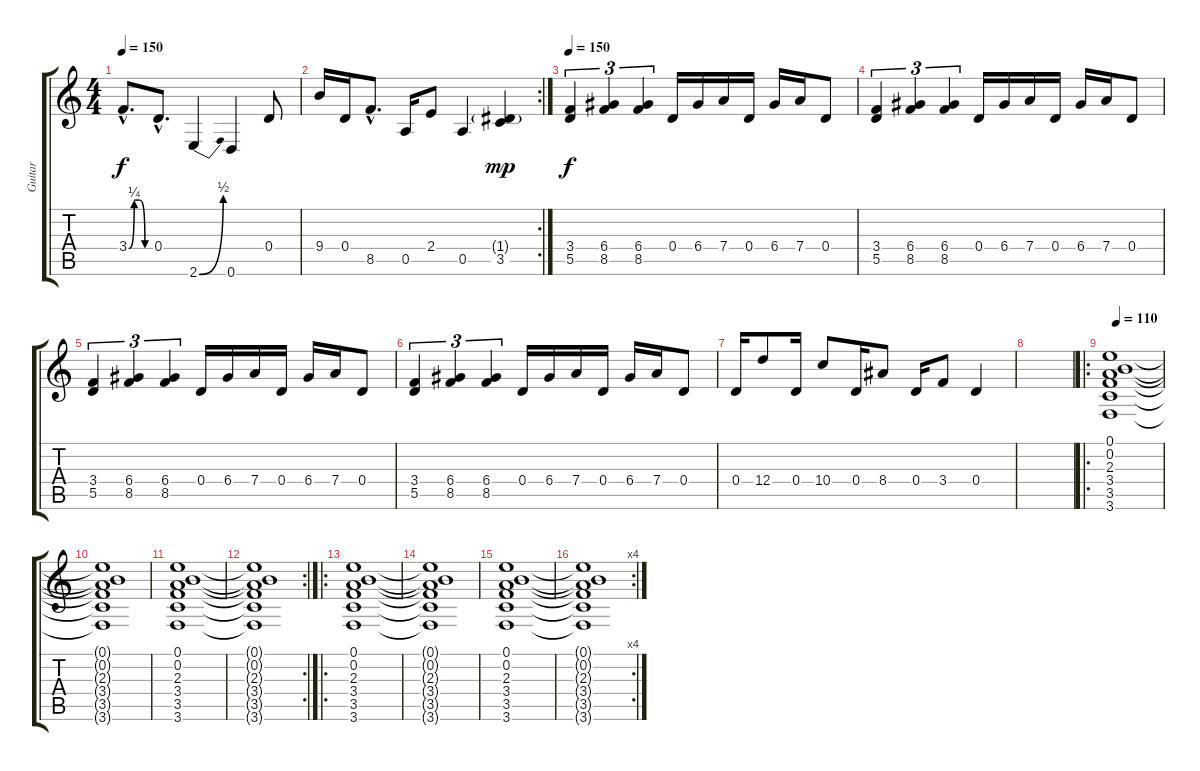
\track ("Guitar" "Guitar") {instrument distortionguitar}
\staff {score tabs}
\tuning (E4 B3 G3 D3 A2 D2) {hide}
\ts (4 4)
\tempo 150
\clef g2
\ks c
3.4{be (custom 0 0 15 1 30 1 45 0 60 0) hac}.8{d dy f} 0.4{hac}.8{d} 2.6{be (bend 0 0 60 2)}.4 0.6.4 0.4.8 |
\rc 2
9.4.16 0.4.16 8.5{hac}.8{d} 0.5.16 2.4.8 0.5.4 (1.4{g} 3.5).4{dy mp} |
\tempo 150
(3.4 5.5).4{tu (3 2) dy f} (6.4 8.5).4{tu (3 2)} (6.4 8.5).4{tu (3 2)} 0.4.16 6.4.16 7.4.16 0.4.16 6.4.16 7.4.16 0.4.8 |
(3.4 5.5).4{tu (3 2)} (6.4 8.5).4{tu (3 2)} (6.4 8.5).4{tu (3 2)} 0.4.16 6.4.16 7.4.16 0.4.16 6.4.16 7.4.16 0.4.8 |
(3.4 5.5).4{tu (3 2)} (6.4 8.5).4{tu (3 2)} (6.4 8.5).4{tu (3 2)} 0.4.16 6.4.16 7.4.16 0.4.16 6.4.16 7.4.16 0.4.8 |
(3.4 5.5).4{tu (3 2)} (6.4 8.5).4{tu (3 2)} (6.4 8.5).4{tu (3 2)} 0.4.16 6.4.16 7.4.16 0.4.16 6.4.16 7.4.16 0.4.8 |
0.4.16 12.4.8 0.4.16 10.4.8 0.4.16 8.4.8 0.4.16 3.4.8 0.4.4 |
|
\ro
\tempo 110
(0.1 0.2 2.3 3.4 3.5 3.6).1 |
(0.1{t} 0.2{t} 2.3{t} 3.4{t} 3.5{t} 3.6{t}).1 |
(0.1 0.2 2.3 3.4 3.5 3.6).1 |
\rc 2
(0.1{t} 0.2{t} 2.3{t} 3.4{t} 3.5{t} 3.6{t}).1 |
\ro
(0.1 0.2 2.3 3.4 3.5 3.6).1 |
(0.1{t} 0.2{t} 2.3{t} 3.4{t} 3.5{t} 3.6{t}).1 |
(0.1 0.2 2.3 3.4 3.5 3.6).1 |
\rc 4
(0.1{t} 0.2{t} 2.3{t} 3.4{t} 3.5{t} 3.6{t}).1
